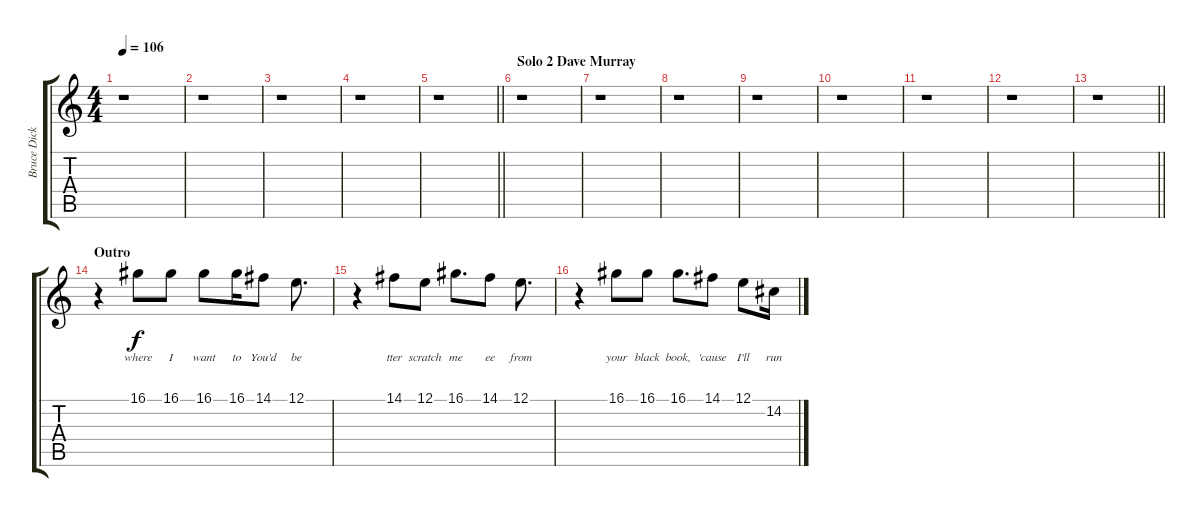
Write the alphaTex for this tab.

\track ("Bruce Dickinson" "Bruce Dick") {instrument lead2sawtooth}
\staff {score tabs}
\tuning (E4 B3 G3 D3 A2 E2) {hide}
\ts (4 4)
\tempo 106
\clef g2
\ks c
r.1{dy f} |
r.1 |
r.1 |
r.1 |
\barLineRight lightlight
r.1 |
\section ("" "Solo 2 Dave Murray")
r.1 |
r.1 |
r.1 |
r.1 |
r.1 |
r.1 |
r.1 |
\barLineRight lightlight
r.1 |
\section ("" "Outro")
r.4 16.1.8{lyrics (0 "where") lyrics (1 "") lyrics (2 "") lyrics (3 "") lyrics (4 "")} 16.1.8{lyrics (0 "I") lyrics (1 "") lyrics (2 "") lyrics (3 "") lyrics (4 "")} 16.1.8{lyrics (0 "want") lyrics (1 "") lyrics (2 "") lyrics (3 "") lyrics (4 "")} 16.1.16{lyrics (0 "to") lyrics (1 "") lyrics (2 "") lyrics (3 "") lyrics (4 "")} 14.1.8{lyrics (0 "You'd") lyrics (1 "") lyrics (2 "") lyrics (3 "") lyrics (4 "")} 12.1.8{d lyrics (0 "be") lyrics (1 "") lyrics (2 "") lyrics (3 "") lyrics (4 "")} |
r.4 14.1.8{lyrics (0 "tter") lyrics (1 "") lyrics (2 "") lyrics (3 "") lyrics (4 "")} 12.1.8{lyrics (0 "scratch") lyrics (1 "") lyrics (2 "") lyrics (3 "") lyrics (4 "")} 16.1.8{d lyrics (0 "me") lyrics (1 "") lyrics (2 "") lyrics (3 "") lyrics (4 "")} 14.1.8{lyrics (0 "ee") lyrics (1 "") lyrics (2 "") lyrics (3 "") lyrics (4 "")} 12.1.8{d lyrics (0 "from") lyrics (1 "") lyrics (2 "") lyrics (3 "") lyrics (4 "")} |
r.4 16.1.8{lyrics (0 "your") lyrics (1 "") lyrics (2 "") lyrics (3 "") lyrics (4 "")} 16.1.8{lyrics (0 "black") lyrics (1 "") lyrics (2 "") lyrics (3 "") lyrics (4 "")} 16.1.8{d lyrics (0 "book,") lyrics (1 "") lyrics (2 "") lyrics (3 "") lyrics (4 "")} 14.1.8{lyrics (0 "'cause") lyrics (1 "") lyrics (2 "") lyrics (3 "") lyrics (4 "")} 12.1.8{lyrics (0 "I'll") lyrics (1 "") lyrics (2 "") lyrics (3 "") lyrics (4 "")} 14.2.16{lyrics (0 "run") lyrics (1 "") lyrics (2 "") lyrics (3 "") lyrics (4 "")}
